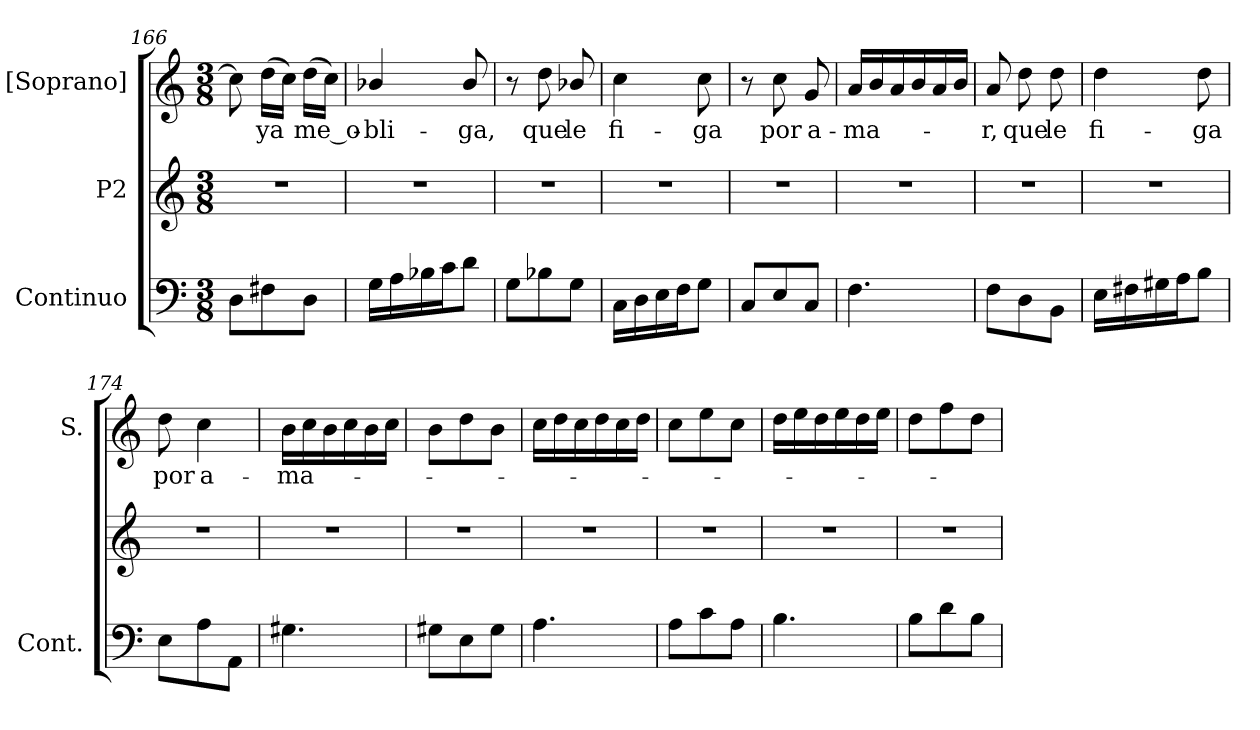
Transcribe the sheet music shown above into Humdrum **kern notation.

**kern	**kern	**kern	**text
*part3	*part2	*part1	*part1
*staff3	*staff2	*staff1	*staff1
*I"Continuo	*I"P2	*I"[Soprano]	*
*I'Cont.	*	*I'S.	*
*clefF4	*clefG2	*clefG2	*
*k[]	*k[]	*k[]	*
*C:	*C:	*C:	*
*M3/8	*M3/8	*M3/8	*
=166	=166	=166	=166
!	!LO:N:vis=1	!	!
8Di\L	4.r	8cci\]	.
!	!	!	!LO:LY:b:color=#000000
8F#Xi\	.	(16ddi\LL	ya
.	.	16cci\JJ)	.
!	!	!	!LO:LY:b:color=#000000
8Di\J	.	(16ddi\LL	me_o-
.	.	16cci\JJ)	.
!!LO:LB:g=z
=167	=167	=167	=167
!	!LO:N:vis=1	!	!
!	!	!	!LO:LY:b:color=#000000
16Gi\LL	4.r	4b-Xi/	-bli-
16Ai\	.	.	.
16B-Xi\	.	.	.
16ci\J	.	.	.
!	!	!	!LO:LY:b:color=#000000
8di\J	.	8b-i/	-ga,
=168	=168	=168	=168
!	!LO:N:vis=1	!	!
8Gi\L	4.r	8r	.
!	!	!	!LO:LY:b:color=#000000
8B-Xi\	.	8ddi\	que
!	!	!	!LO:LY:b:color=#000000
8Gi\J	.	8b-Xi/	le
=169	=169	=169	=169
!	!LO:N:vis=1	!	!
!	!	!	!LO:LY:b:color=#000000
16Ci\LL	4.r	4cci\	fi-
16Di\	.	.	.
16Ei\	.	.	.
16Fi\J	.	.	.
!	!	!	!LO:LY:b:color=#000000
8Gi\J	.	8cci\	-ga
=170	=170	=170	=170
!	!LO:N:vis=1	!	!
8Ci/L	4.r	8r	.
!	!	!	!LO:LY:b:color=#000000
8Ei/	.	8cci\	por
!	!	!	!LO:LY:b:color=#000000
8Ci/J	.	8gi/	a-
=171	=171	=171	=171
!	!LO:N:vis=1	!	!
!	!	!	!LO:LY:b:color=#000000
4.Fi\	4.r	16ai/LL	-ma-
.	.	16bi/	.
.	.	16ai/	.
.	.	16bi/	.
.	.	16ai/	.
.	.	16bi/JJ	.
=172	=172	=172	=172
!	!LO:N:vis=1	!	!
!	!	!	!LO:LY:b:color=#000000
8Fi\L	4.r	8ai/	-r,
!	!	!	!LO:LY:b:color=#000000
8Di\	.	8ddi\	que
!	!	!	!LO:LY:b:color=#000000
8BBi\J	.	8ddi\	le
=173	=173	=173	=173
!	!LO:N:vis=1	!	!
!	!	!	!LO:LY:b:color=#000000
16Ei\LL	4.r	4ddi\	fi-
16F#Xi\	.	.	.
16G#Xi\	.	.	.
16Ai\J	.	.	.
!	!	!	!LO:LY:b:color=#000000
8Bi\J	.	8ddi\	-ga
=174	=174	=174	=174
!	!LO:N:vis=1	!	!
!	!	!	!LO:LY:b:color=#000000
8Ei\L	4.r	8ddi\	por
!	!	!	!LO:LY:b:color=#000000
8Ai\	.	4cci\	a-
8AAi\J	.	.	.
=175	=175	=175	=175
!	!LO:N:vis=1	!	!
!	!	!	!LO:LY:b:color=#000000
4.G#Xi\	4.r	16bi\LL	-ma-
.	.	16cci\	.
.	.	16bi\	.
.	.	16cci\	.
.	.	16bi\	.
.	.	16cci\JJ	.
!!LO:LB:g=z
=176	=176	=176	=176
!	!LO:N:vis=1	!	!
8G#Xi\L	4.r	8bi\L	.
8Ei\	.	8ddi\	.
8G#i\J	.	8bi\J	.
=177	=177	=177	=177
!	!LO:N:vis=1	!	!
4.Ai\	4.r	16cci\LL	.
.	.	16ddi\	.
.	.	16cci\	.
.	.	16ddi\	.
.	.	16cci\	.
.	.	16ddi\JJ	.
=178	=178	=178	=178
!	!LO:N:vis=1	!	!
8Ai\L	4.r	8cci\L	.
8ci\	.	8eei\	.
8Ai\J	.	8cci\J	.
=179	=179	=179	=179
!	!LO:N:vis=1	!	!
4.Bi\	4.r	16ddi\LL	.
.	.	16eei\	.
.	.	16ddi\	.
.	.	16eei\	.
.	.	16ddi\	.
.	.	16eei\JJ	.
=180	=180	=180	=180
!	!LO:N:vis=1	!	!
8Bi\L	4.r	8ddi\L	.
8di\	.	8ffi\	.
8Bi\J	.	8ddi\J	.
=	=	=	=
*-	*-	*-	*-
